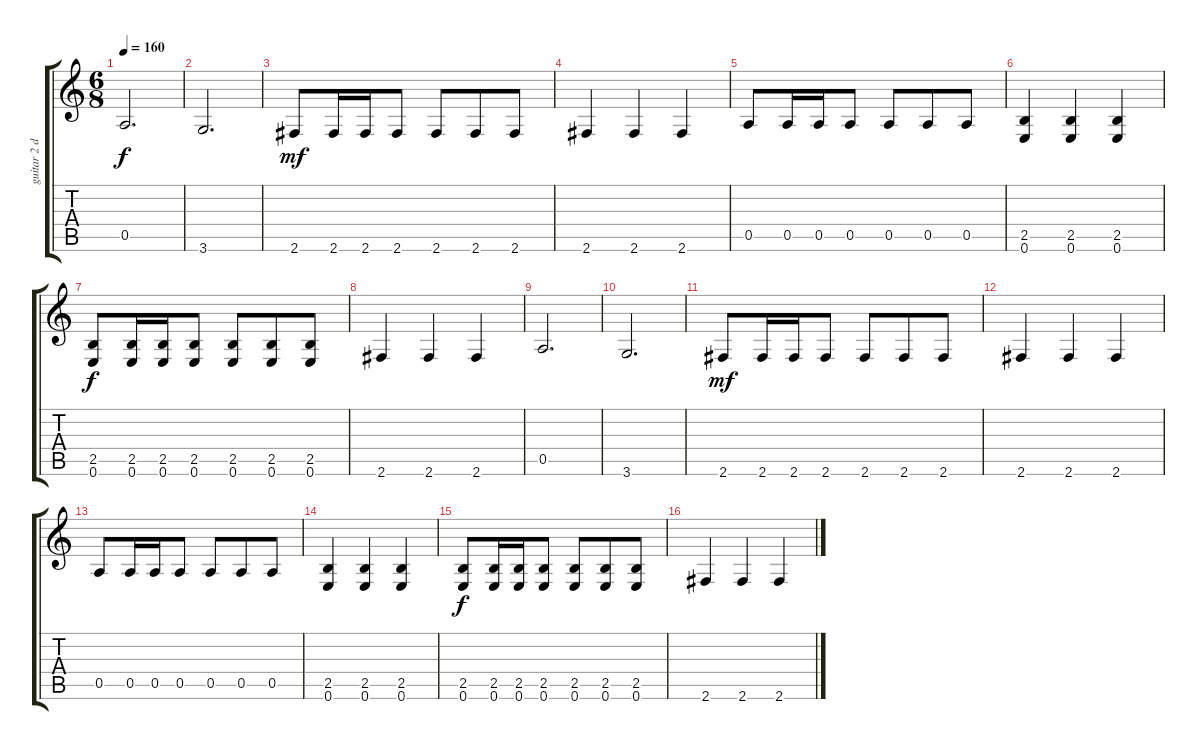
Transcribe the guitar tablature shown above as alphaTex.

\track ("guitar 2 double" "guitar 2 d") {instrument distortionguitar}
\staff {score tabs}
\tuning (E4 B3 G3 D3 A2 E2) {hide}
\ts (6 8)
\tempo 160
\clef g2
\ks c
0.5.2{d dy f} |
3.6.2{d} |
2.6.8{dy mf} 2.6.16 2.6.16 2.6.8 2.6.8 2.6.8 2.6.8 |
2.6.4 2.6.4 2.6.4 |
0.5.8 0.5.16 0.5.16 0.5.8 0.5.8 0.5.8 0.5.8 |
(2.5 0.6).4 (2.5 0.6).4 (2.5 0.6).4 |
(2.5 0.6).8{dy f} (2.5 0.6).16 (2.5 0.6).16 (2.5 0.6).8 (2.5 0.6).8 (2.5 0.6).8 (2.5 0.6).8 |
2.6.4 2.6.4 2.6.4 |
0.5.2{d} |
3.6.2{d} |
2.6.8{dy mf} 2.6.16 2.6.16 2.6.8 2.6.8 2.6.8 2.6.8 |
2.6.4 2.6.4 2.6.4 |
0.5.8 0.5.16 0.5.16 0.5.8 0.5.8 0.5.8 0.5.8 |
(2.5 0.6).4 (2.5 0.6).4 (2.5 0.6).4 |
(2.5 0.6).8{dy f} (2.5 0.6).16 (2.5 0.6).16 (2.5 0.6).8 (2.5 0.6).8 (2.5 0.6).8 (2.5 0.6).8 |
2.6.4 2.6.4 2.6.4
